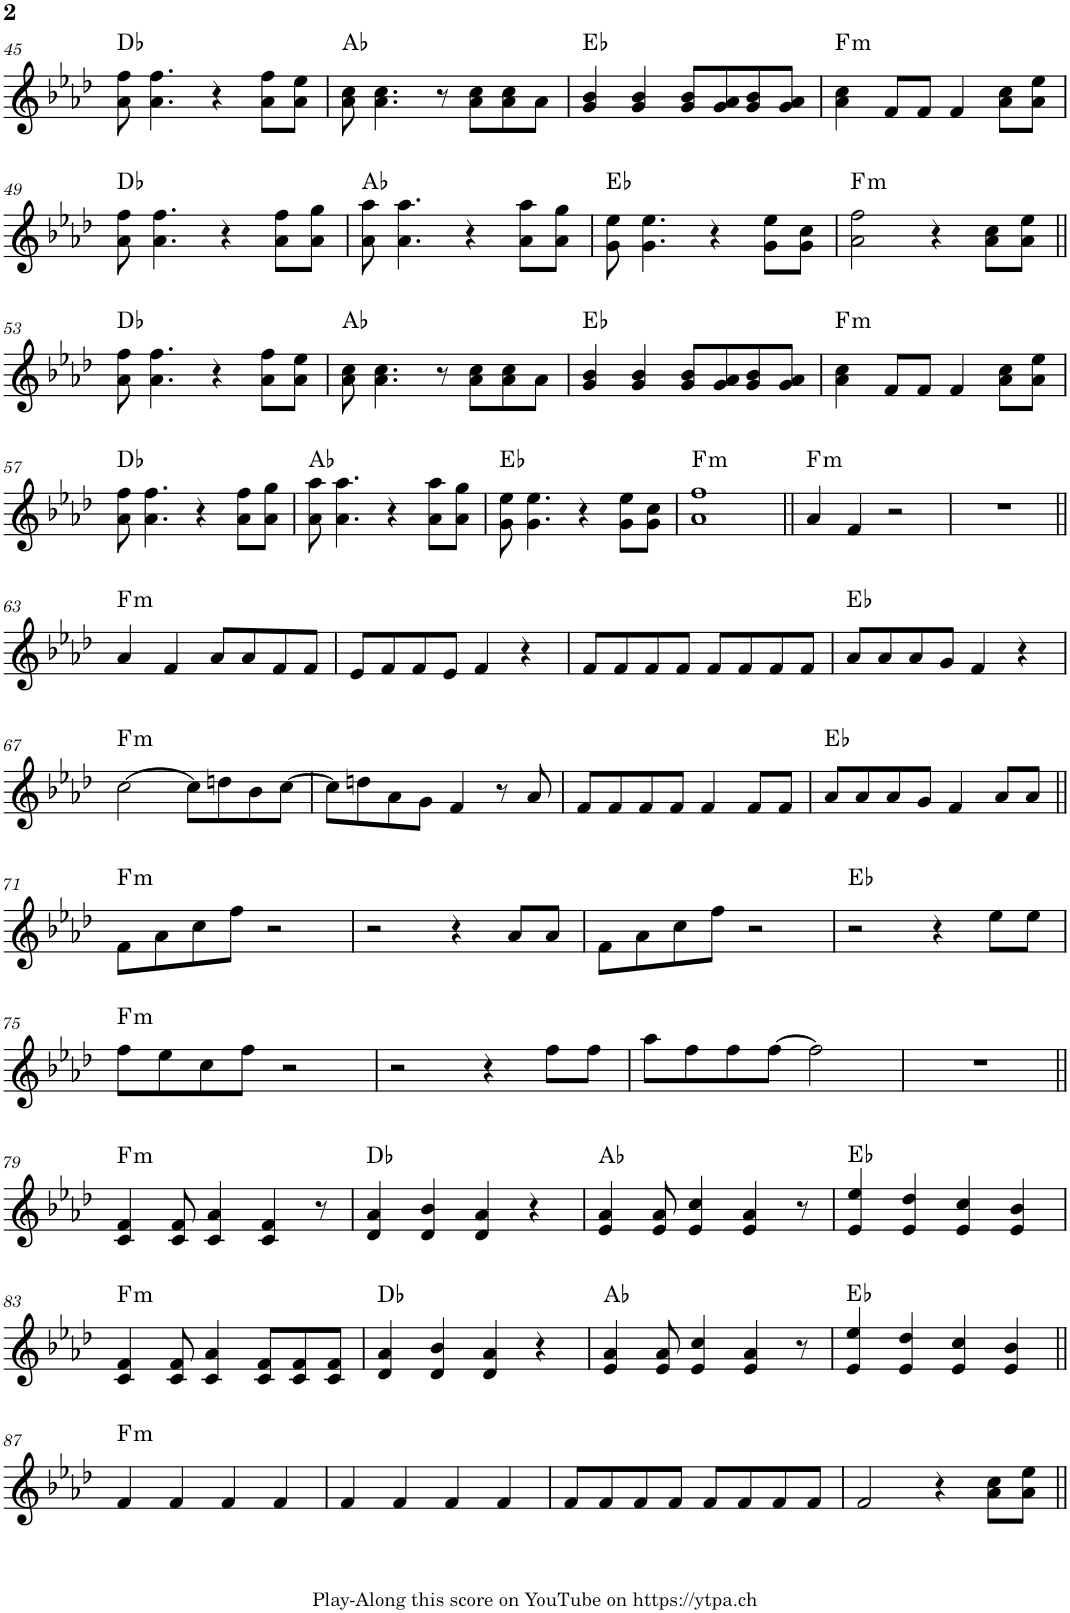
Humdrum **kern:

**kern	**harte
*part1	*part1
*staff1	*
*I"Piano	*
*I'Pno.	*
!!LO:PB:g=z
*clefG2	*
*k[b-e-a-d-]	*
*M4/4	*
=45	=45
8a-\ 8ff\	Db:maj
4.a-\ 4.ff\	.
4r	.
8a-\ 8ff\L	.
8a-\ 8ee-\J	.
=46	=46
8a-\ 8cc\	Ab:maj
4.a-\ 4.cc\	.
8r	.
8a-\ 8cc\L	.
8a-\ 8cc\	.
8a-\J	.
=47	=47
4g/ 4b-/	Eb:maj
4g/ 4b-/	.
8g/ 8b-/L	.
8g/ 8a-/	.
8g/ 8b-/	.
8g/ 8a-/J	.
=48	=48
!	!LO:H:kt=m
4a-\ 4cc\	F:min
8f/L	.
8f/J	.
4f/	.
8a-\ 8cc\L	.
8a-\ 8ee-\J	.
!!LO:LB:g=z
=49	=49
8a-\ 8ff\	Db:maj
4.a-\ 4.ff\	.
4r	.
8a-\ 8ff\L	.
8a-\ 8gg\J	.
=50	=50
8a-\ 8aa-\	Ab:maj
4.a-\ 4.aa-\	.
4r	.
8a-\ 8aa-\L	.
8a-\ 8gg\J	.
=51	=51
8g\ 8ee-\	Eb:maj
4.g\ 4.ee-\	.
4r	.
8g\ 8ee-\L	.
8g\ 8cc\J	.
=52	=52
!	!LO:H:kt=m
2a-\ 2ff\	F:min
4r	.
8a-\ 8cc\L	.
8a-\ 8ee-\J	.
!!LO:LB:g=z
=53||	=53||
8a-\ 8ff\	Db:maj
4.a-\ 4.ff\	.
4r	.
8a-\ 8ff\L	.
8a-\ 8ee-\J	.
=54	=54
8a-\ 8cc\	Ab:maj
4.a-\ 4.cc\	.
8r	.
8a-\ 8cc\L	.
8a-\ 8cc\	.
8a-\J	.
=55	=55
4g/ 4b-/	Eb:maj
4g/ 4b-/	.
8g/ 8b-/L	.
8g/ 8a-/	.
8g/ 8b-/	.
8g/ 8a-/J	.
=56	=56
!	!LO:H:kt=m
4a-\ 4cc\	F:min
8f/L	.
8f/J	.
4f/	.
8a-\ 8cc\L	.
8a-\ 8ee-\J	.
!!LO:LB:g=z
=57	=57
8a-\ 8ff\	Db:maj
4.a-\ 4.ff\	.
4r	.
8a-\ 8ff\L	.
8a-\ 8gg\J	.
=58	=58
8a-\ 8aa-\	Ab:maj
4.a-\ 4.aa-\	.
4r	.
8a-\ 8aa-\L	.
8a-\ 8gg\J	.
=59	=59
8g\ 8ee-\	Eb:maj
4.g\ 4.ee-\	.
4r	.
8g\ 8ee-\L	.
8g\ 8cc\J	.
=60	=60
!	!LO:H:kt=m
1a- 1ff	F:min
=61||	=61||
!	!LO:H:kt=m
4a-/	F:min
4f/	.
2r	.
=62	=62
1r	.
!!LO:LB:g=z
=63||	=63||
!	!LO:H:kt=m
4a-/	F:min
4f/	.
8a-/L	.
8a-/	.
8f/	.
8f/J	.
=64	=64
8e-/L	.
8f/	.
8f/	.
8e-/J	.
4f/	.
4r	.
=65	=65
8f/L	.
8f/	.
8f/	.
8f/J	.
8f/L	.
8f/	.
8f/	.
8f/J	.
=66	=66
8a-/L	Eb:maj
8a-/	.
8a-/	.
8g/J	.
4f/	.
4r	.
!!LO:LB:g=z
=67	=67
!	!LO:H:kt=m
[2cc\	F:min
8cc\L]	.
8ddn\	.
8b-\	.
[8cc\J	.
=68	=68
8cc\L]	.
8ddn\	.
8a-\	.
8g\J	.
4f/	.
8r	.
8a-/	.
=69	=69
8f/L	.
8f/	.
8f/	.
8f/J	.
4f/	.
8f/L	.
8f/J	.
=70	=70
8a-/L	Eb:maj
8a-/	.
8a-/	.
8g/J	.
4f/	.
8a-/L	.
8a-/J	.
!!LO:LB:g=z
=71||	=71||
!	!LO:H:kt=m
8f\L	F:min
8a-\	.
8cc\	.
8ff\J	.
2r	.
=72	=72
2r	.
4r	.
8a-/L	.
8a-/J	.
=73	=73
8f\L	.
8a-\	.
8cc\	.
8ff\J	.
2r	.
=74	=74
2r	Eb:maj
4r	.
8ee-\L	.
8ee-\J	.
!!LO:LB:g=z
=75	=75
!	!LO:H:kt=m
8ff\L	F:min
8ee-\	.
8cc\	.
8ff\J	.
2r	.
=76	=76
2r	.
4r	.
8ff\L	.
8ff\J	.
=77	=77
8aa-\L	.
8ff\	.
8ff\	.
[8ff\J	.
2ff\]	.
=78	=78
1r	.
!!LO:LB:g=z
=79||	=79||
!	!LO:H:kt=m
4c/ 4f/	F:min
8c/ 8f/	.
4c/ 4a-/	.
4c/ 4f/	.
8r	.
=80	=80
4d-/ 4a-/	Db:maj
4d-/ 4b-/	.
4d-/ 4a-/	.
4r	.
=81	=81
4e-/ 4a-/	Ab:maj
8e-/ 8a-/	.
4e-/ 4cc/	.
4e-/ 4a-/	.
8r	.
=82	=82
4e-/ 4ee-/	Eb:maj
4e-/ 4dd-/	.
4e-/ 4cc/	.
4e-/ 4b-/	.
!!LO:LB:g=z
=83	=83
!	!LO:H:kt=m
4c/ 4f/	F:min
8c/ 8f/	.
4c/ 4a-/	.
8c/ 8f/L	.
8c/ 8f/	.
8c/ 8f/J	.
=84	=84
4d-/ 4a-/	Db:maj
4d-/ 4b-/	.
4d-/ 4a-/	.
4r	.
=85	=85
4e-/ 4a-/	Ab:maj
8e-/ 8a-/	.
4e-/ 4cc/	.
4e-/ 4a-/	.
8r	.
=86	=86
4e-/ 4ee-/	Eb:maj
4e-/ 4dd-/	.
4e-/ 4cc/	.
4e-/ 4b-/	.
!!LO:LB:g=z
=87||	=87||
!	!LO:H:kt=m
4f/	F:min
4f/	.
4f/	.
4f/	.
=88	=88
4f/	.
4f/	.
4f/	.
4f/	.
=89	=89
8f/L	.
8f/	.
8f/	.
8f/J	.
8f/L	.
8f/	.
8f/	.
8f/J	.
=90	=90
2f/	.
4r	.
8a-\ 8cc\L	.
8a-\ 8ee-\J	.
=||	=||
*-	*-
